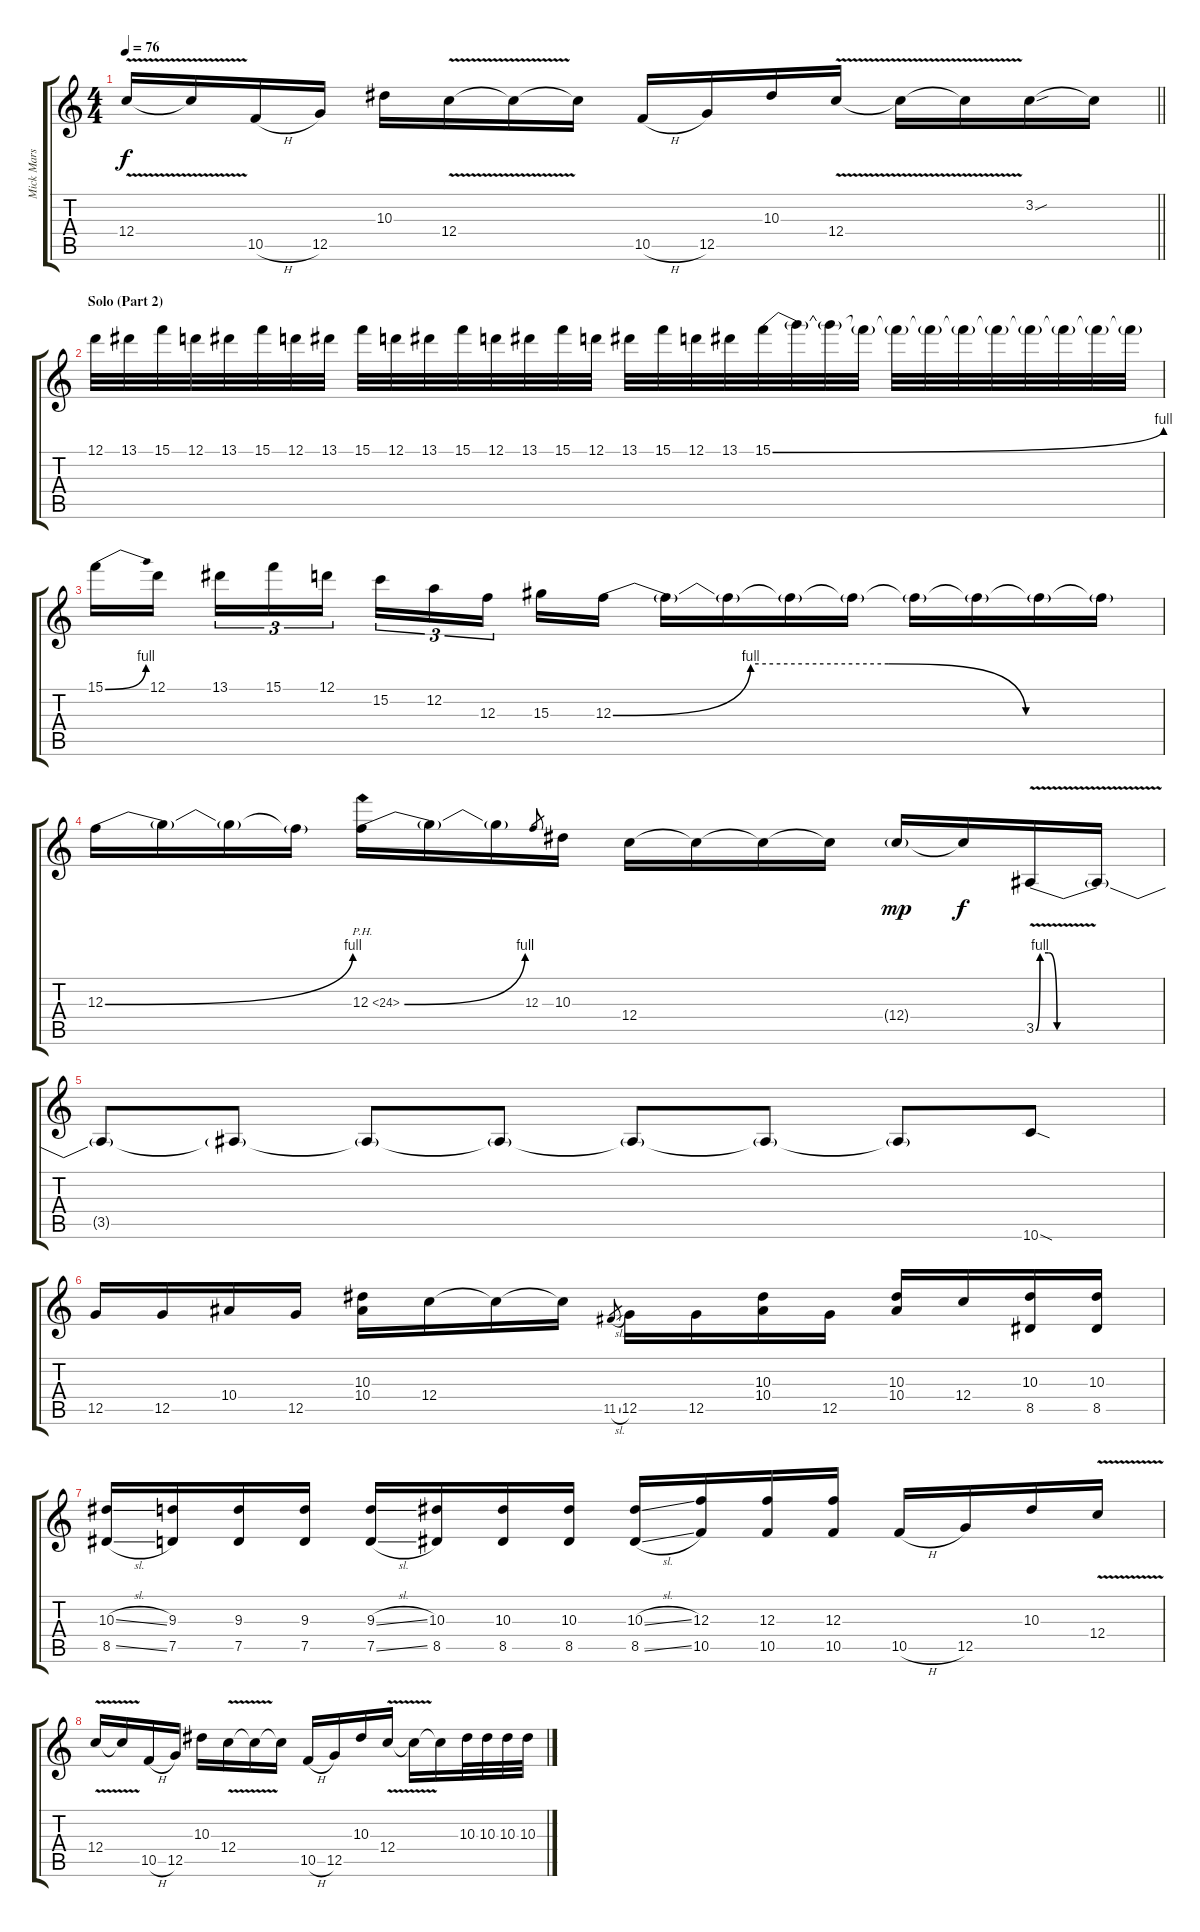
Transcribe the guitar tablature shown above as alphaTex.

\track ("Mick Mars Lead" "Mick Mars ") {instrument distortionguitar}
\staff {score tabs}
\tuning (D4 A3 F3 C3 G2 D2) {hide}
\ts (4 4)
\tempo 76
\clef g2
\barLineRight lightlight
\ks c
12.4{v t}.16{dy f} 12.4{t}.16 10.5{h}.16 12.5.16 10.3.16 12.4{v}.16 12.4{t}.16 12.4{t}.16 10.5{h}.16 12.5.16 10.3.16 12.4{v}.16 12.4{v t}.16 12.4{t}.16 3.2{sou}.16 3.2{t}.16 |
\section ("" "Solo (Part 2)")
12.1.32 13.1.32 15.1.32 12.1.32 13.1.32 15.1.32 12.1.32 13.1.32 15.1.32 12.1.32 13.1.32 15.1.32 12.1.32 13.1.32 15.1.32 12.1.32 13.1.32 15.1.32 12.1.32 13.1.32 15.1{be (bend 0 0 60 4)}.32 15.1{t}.32 15.1{t}.32 15.1{t}.32 15.1{t}.32 15.1{t}.32 15.1{t}.32 15.1{t}.32 15.1{t}.32 15.1{t}.32 15.1{t}.32 15.1{t}.32 |
15.1{be (bend 0 0 60 4)}.16 12.1.16{beam splitsecondary} 13.1.16{tu (3 2)} 15.1.16{tu (3 2)} 12.1.16{tu (3 2)} 15.2.16{tu (3 2)} 12.2.16{tu (3 2)} 12.3.16{tu (3 2) beam splitsecondary} 15.3.16 12.3{be (custom 0 0 15 4 30 4 45 0 60 0)}.16 12.3{t}.16 12.3{t}.16 12.3{t}.16 12.3{t}.16 12.3{t}.16 12.3{t}.16 12.3{t}.16 12.3{t}.16 |
12.3{be (bend 0 0 60 4)}.16 12.3{t}.16 12.3{t}.16 12.3{t}.16 12.3{be (bend 0 0 60 4) ph 12}.16 12.3{t}.16 12.3{t}.16 12.3.8{gr} 10.3.16 12.4.16 12.4{t}.16 12.4{t}.16 12.4{t}.16 12.4{g}.16{dy mp} 12.4{t}.16{dy f} 3.5{be (custom 0 0 2 4 6 4 10 0 15 0 45 0 60 0) v}.16 3.5{t}.16 |
3.5{t}.8 3.5{t}.8 3.5{t}.8 3.5{t}.8 3.5{t}.8 3.5{t}.8 3.5{t}.8 10.6{sod}.8 |
12.5.16 12.5.16 10.4.16 12.5.16 (10.3 10.4).16 12.4.16 12.4{t}.16 12.4{t}.16 11.5{sl}.8{gr} 12.5.16 12.5.16 (10.3 10.4).16 12.5.16 (10.3 10.4).16 12.4.16 (10.3 8.5).16 (10.3 8.5).16 |
(10.3{sl} 8.5{sl}).16 (9.3 7.5).16 (9.3 7.5).16 (9.3 7.5).16 (9.3{sl} 7.5{sl}).16 (10.3 8.5).16 (10.3 8.5).16 (10.3 8.5).16 (10.3{sl} 8.5{sl}).16 (12.3 10.5).16 (12.3 10.5).16 (12.3 10.5).16 10.5{h}.16 12.5.16 10.3.16 12.4{v}.16 |
12.4{v}.16 12.4{t}.16 10.5{h}.16 12.5.16 10.3.16 12.4{v}.16 12.4{t}.16 12.4{t}.16 10.5{h}.16 12.5.16 10.3.16 12.4{v}.16 12.4{t}.16 12.4{t}.16 10.3.32 10.3.32 10.3.32 10.3.32
